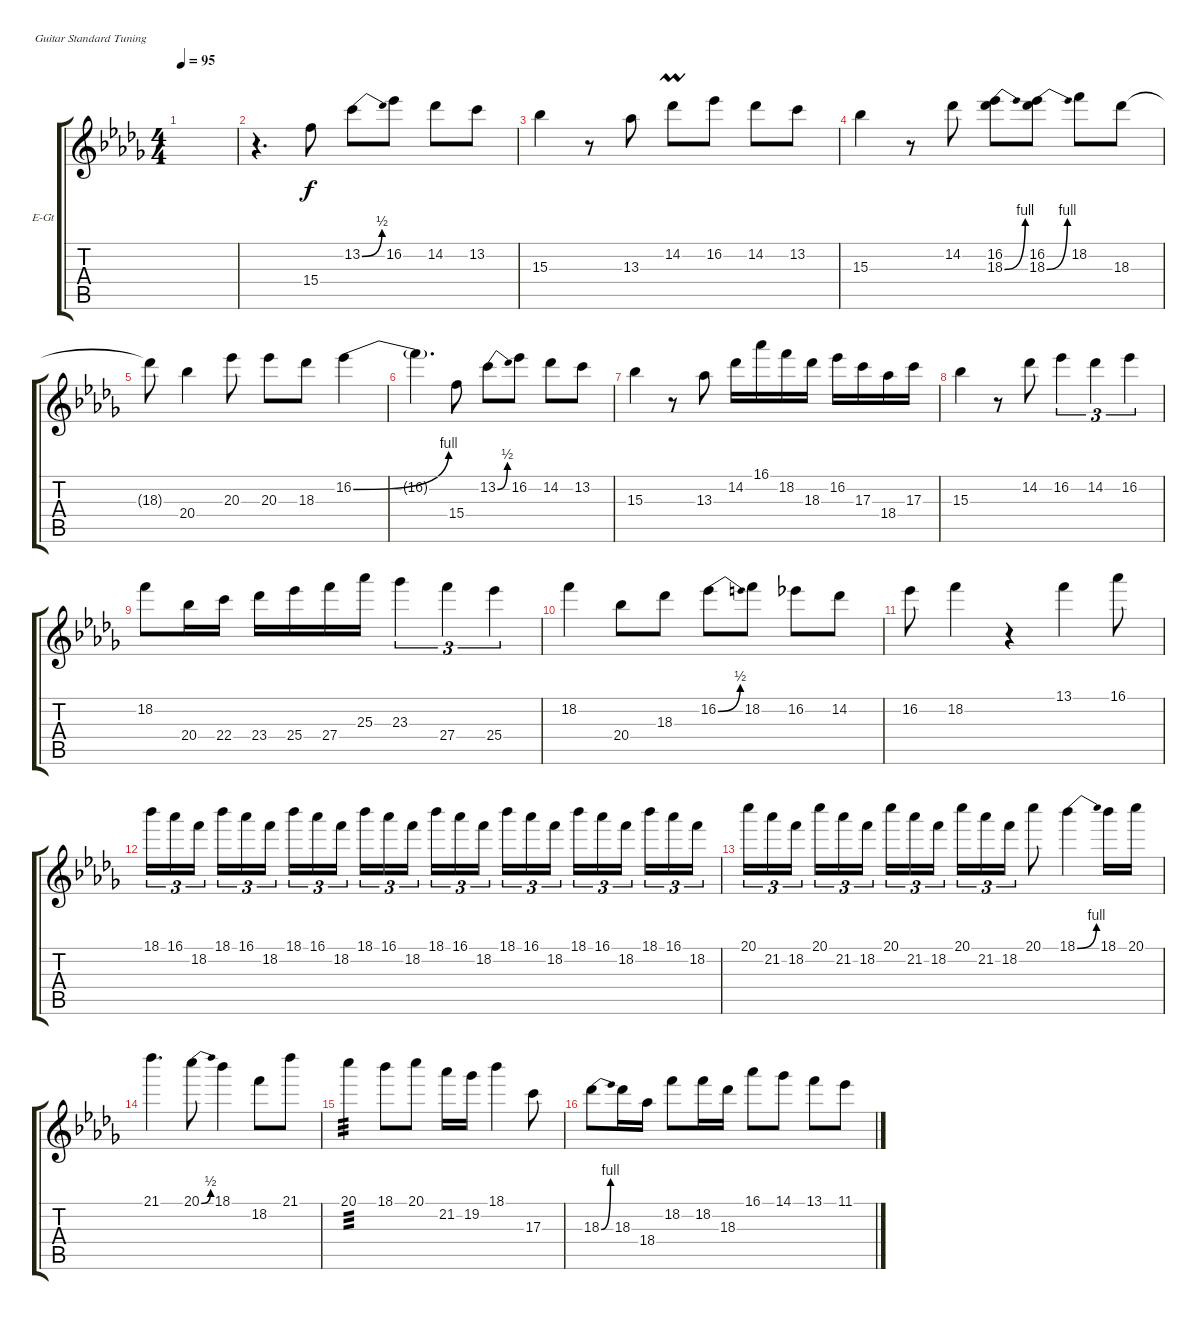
\bracketExtendMode groupsimilarinstruments
\firstSystemTrackNameOrientation horizontal
\otherSystemsTrackNameOrientation horizontal
\track ("Electric Guitar" "E-Gt") {instrument distortionguitar}
\staff {score tabs}
\tuning (E4 B3 G3 D3 A2 E2)
\ts (4 4)
\tempo 95
\clef g2
\scale
0.333333
\ks bbminor
|
\scale
0.333333 r.4{d} 15.4.8 13.2{be (bend 0 0 15 2)}.8 16.2.8 14.2.8 13.2.8 |
\scale
0.333333 15.3.4 r.8 13.3.8 14.2{umordent}.8 16.2.8 14.2.8 13.2.8 |
\scale
0.333333 15.3.4 r.8 14.2.8 (16.2 18.3{be (bend 0 0 15 4)}).8 (16.2 18.3{be (bend 0 0 15 4)}).8 18.2.8 18.3.8 |
\scale
0.333333 18.3{t}.8 20.4.4 20.3.8 20.3.8 18.3.8 16.2{be (bend 0 0 39.6 4)}.4 |
\scale
0.333333 16.2{t}.4{d} 15.4.8 13.2{be (bend 0 0 15 2)}.8 16.2.8 14.2.8 13.2.8 |
\scale
0.333333 15.3.4 r.8 13.3.8 14.2.16 16.1.16 18.2.16 18.3.16 16.2.16 17.3.16 18.4.16 17.3.16 |
\scale
0.333333 15.3.4 r.8 14.2.8 16.2.4{tu (3 2)} 14.2.4{tu (3 2)} 16.2.4{tu (3 2)} |
\scale
0.333333 18.2.8 20.4.16 22.4.16 23.4.16 25.4.16 27.4.16 25.3.16 23.3.4{tu (3 2)} 27.4.4{tu (3 2)} 25.4.4{tu (3 2)} |
\scale
0.333333 18.2.4 20.4.8 18.3.8 16.2{be (bend 0 0 14.399999999999999 2)}.8 18.2.8 16.2.8 14.2.8 |
\scale
0.333333 16.2.8 18.2.4 r.4 13.1.4 16.1.8 |
\scale
0.333333 18.1.16{tu (3 2)} 16.1.16{tu (3 2)} 18.2.16{tu (3 2)} 18.1.16{tu (3 2)} 16.1.16{tu (3 2)} 18.2.16{tu (3 2)} 18.1.16{tu (3 2)} 16.1.16{tu (3 2)} 18.2.16{tu (3 2)} 18.1.16{tu (3 2)} 16.1.16{tu (3 2)} 18.2.16{tu (3 2)} 18.1.16{tu (3 2)} 16.1.16{tu (3 2)} 18.2.16{tu (3 2)} 18.1.16{tu (3 2)} 16.1.16{tu (3 2)} 18.2.16{tu (3 2)} 18.1.16{tu (3 2)} 16.1.16{tu (3 2)} 18.2.16{tu (3 2)} 18.1.16{tu (3 2)} 16.1.16{tu (3 2)} 18.2.16{tu (3 2)} |
\scale
0.333333 20.1.16{tu (3 2)} 21.2.16{tu (3 2)} 18.2.16{tu (3 2)} 20.1.16{tu (3 2)} 21.2.16{tu (3 2)} 18.2.16{tu (3 2)} 20.1.16{tu (3 2)} 21.2.16{tu (3 2)} 18.2.16{tu (3 2)} 20.1.16{tu (3 2)} 21.2.16{tu (3 2)} 18.2.16{tu (3 2)} 20.1.8 18.1{be (bend 0 0 15 4)}.4 18.1.16 20.1.16 |
\scale
0.333333 21.1.4{d} 20.1{be (bend 0 0 15 2)}.8 18.1.4 18.2.8 21.1.8 |
\scale
0.333333 20.1.4{tp 3} 18.1.8 20.1.8 21.2.16 19.2.16 18.1.4 17.3.8 |
\scale
0.333333 18.3{be (bend 0 0 15 4)}.8 18.3.16 18.4.16 18.2.8 18.2.16 18.3.16 16.1.8 14.1.8 13.1.8 11.1.8
